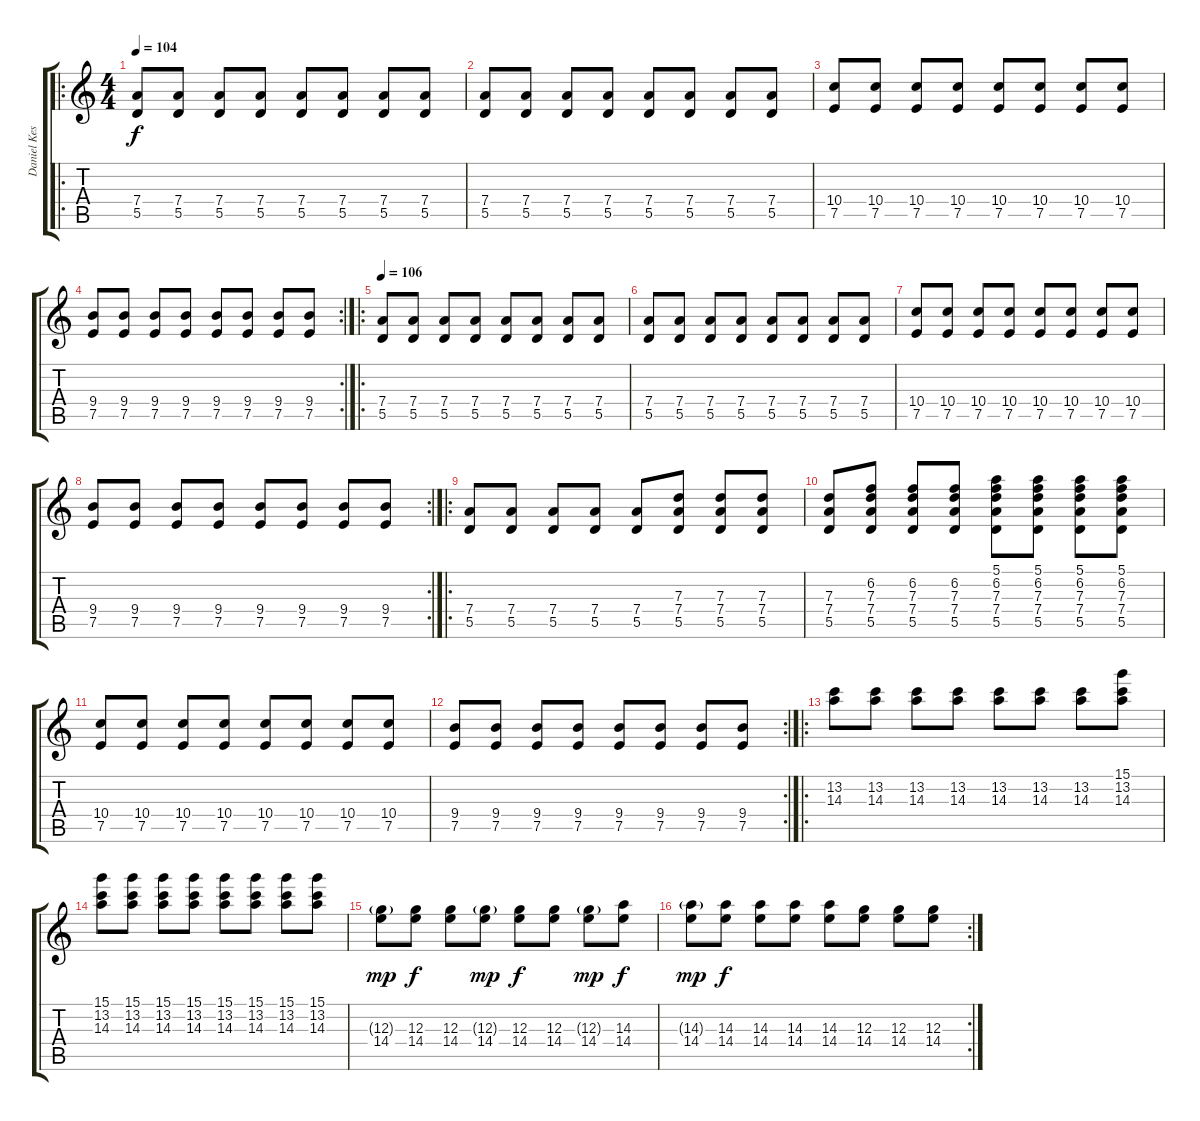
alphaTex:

\track ("Daniel Kessler (Guitar 1)" "Daniel Kes") {instrument overdrivenguitar}
\staff {score tabs}
\tuning (E4 B3 G3 D3 A2 E2) {hide}
\ro
\ts (4 4)
\tempo 104
\clef g2
\ks c
(7.4 5.5).8{dy f instrument overdrivenguitar} (7.4 5.5).8 (7.4 5.5).8 (7.4 5.5).8 (7.4 5.5).8 (7.4 5.5).8 (7.4 5.5).8 (7.4 5.5).8 |
(7.4 5.5).8 (7.4 5.5).8 (7.4 5.5).8 (7.4 5.5).8 (7.4 5.5).8 (7.4 5.5).8 (7.4 5.5).8 (7.4 5.5).8 |
(10.4 7.5).8 (10.4 7.5).8 (10.4 7.5).8 (10.4 7.5).8 (10.4 7.5).8 (10.4 7.5).8 (10.4 7.5).8 (10.4 7.5).8 |
\rc 2
(9.4 7.5).8 (9.4 7.5).8 (9.4 7.5).8 (9.4 7.5).8 (9.4 7.5).8 (9.4 7.5).8 (9.4 7.5).8 (9.4 7.5).8 |
\ro
\tempo 106
(7.4 5.5).8 (7.4 5.5).8 (7.4 5.5).8 (7.4 5.5).8 (7.4 5.5).8 (7.4 5.5).8 (7.4 5.5).8 (7.4 5.5).8 |
(7.4 5.5).8 (7.4 5.5).8 (7.4 5.5).8 (7.4 5.5).8 (7.4 5.5).8 (7.4 5.5).8 (7.4 5.5).8 (7.4 5.5).8 |
(10.4 7.5).8 (10.4 7.5).8 (10.4 7.5).8 (10.4 7.5).8 (10.4 7.5).8 (10.4 7.5).8 (10.4 7.5).8 (10.4 7.5).8 |
\rc 2
(9.4 7.5).8 (9.4 7.5).8 (9.4 7.5).8 (9.4 7.5).8 (9.4 7.5).8 (9.4 7.5).8 (9.4 7.5).8 (9.4 7.5).8 |
\ro
(7.4 5.5).8 (7.4 5.5).8 (7.4 5.5).8 (7.4 5.5).8 (7.4 5.5).8 (7.3 7.4 5.5).8 (7.3 7.4 5.5).8 (7.3 7.4 5.5).8 |
(7.3 7.4 5.5).8 (6.2 7.3 7.4 5.5).8 (6.2 7.3 7.4 5.5).8 (6.2 7.3 7.4 5.5).8 (5.1 6.2 7.3 7.4 5.5).8 (5.1 6.2 7.3 7.4 5.5).8 (5.1 6.2 7.3 7.4 5.5).8 (5.1 6.2 7.3 7.4 5.5).8 |
(10.4 7.5).8 (10.4 7.5).8 (10.4 7.5).8 (10.4 7.5).8 (10.4 7.5).8 (10.4 7.5).8 (10.4 7.5).8 (10.4 7.5).8 |
\rc 2
(9.4 7.5).8 (9.4 7.5).8 (9.4 7.5).8 (9.4 7.5).8 (9.4 7.5).8 (9.4 7.5).8 (9.4 7.5).8 (9.4 7.5).8 |
\ro
(13.2 14.3).8 (13.2 14.3).8 (13.2 14.3).8 (13.2 14.3).8 (13.2 14.3).8 (13.2 14.3).8 (13.2 14.3).8 (15.1 13.2 14.3).8 |
(15.1 13.2 14.3).8 (15.1 13.2 14.3).8 (15.1 13.2 14.3).8 (15.1 13.2 14.3).8 (15.1 13.2 14.3).8 (15.1 13.2 14.3).8 (15.1 13.2 14.3).8 (15.1 13.2 14.3).8 |
(12.3{g} 14.4).8{dy mp} (12.3 14.4).8{dy f} (12.3 14.4).8 (12.3{g} 14.4).8{dy mp} (12.3 14.4).8{dy f} (12.3 14.4).8 (12.3{g} 14.4).8{dy mp} (14.3 14.4).8{dy f} |
\rc 2
(14.3{g} 14.4).8{dy mp} (14.3 14.4).8{dy f} (14.3 14.4).8 (14.3 14.4).8 (14.3 14.4).8 (12.3 14.4).8 (12.3 14.4).8 (12.3 14.4).8
